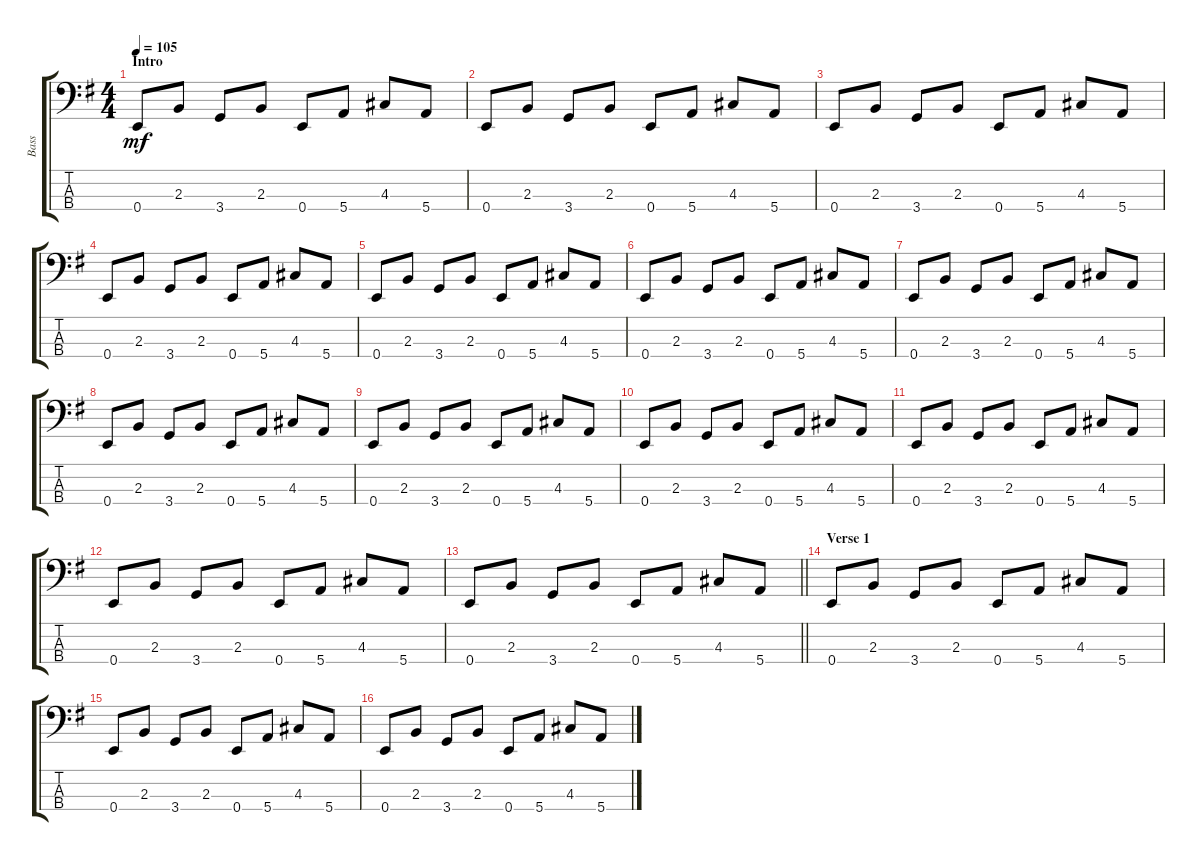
\track ("Bass" "Bass") {instrument electricbassfinger}
\staff {score tabs}
\tuning (G2 D2 A1 E1) {hide}
\ts (4 4)
\section ("" "Intro")
\tempo 105
\clef f4
\ks eminor
0.4.8{dy mf instrument electricbassfinger} 2.3.8 3.4.8 2.3.8 0.4.8 5.4.8 4.3.8 5.4.8 |
0.4.8 2.3.8 3.4.8 2.3.8 0.4.8 5.4.8 4.3.8 5.4.8 |
0.4.8 2.3.8 3.4.8 2.3.8 0.4.8 5.4.8 4.3.8 5.4.8 |
0.4.8 2.3.8 3.4.8 2.3.8 0.4.8 5.4.8 4.3.8 5.4.8 |
0.4.8 2.3.8 3.4.8 2.3.8 0.4.8 5.4.8 4.3.8 5.4.8 |
0.4.8 2.3.8 3.4.8 2.3.8 0.4.8 5.4.8 4.3.8 5.4.8 |
0.4.8 2.3.8 3.4.8 2.3.8 0.4.8 5.4.8 4.3.8 5.4.8 |
0.4.8 2.3.8 3.4.8 2.3.8 0.4.8 5.4.8 4.3.8 5.4.8 |
0.4.8 2.3.8 3.4.8 2.3.8 0.4.8 5.4.8 4.3.8 5.4.8 |
0.4.8 2.3.8 3.4.8 2.3.8 0.4.8 5.4.8 4.3.8 5.4.8 |
0.4.8 2.3.8 3.4.8 2.3.8 0.4.8 5.4.8 4.3.8 5.4.8 |
0.4.8 2.3.8 3.4.8 2.3.8 0.4.8 5.4.8 4.3.8 5.4.8 |
\barLineRight lightlight
0.4.8 2.3.8 3.4.8 2.3.8 0.4.8 5.4.8 4.3.8 5.4.8 |
\section ("" "Verse 1")
0.4.8 2.3.8 3.4.8 2.3.8 0.4.8 5.4.8 4.3.8 5.4.8 |
0.4.8 2.3.8 3.4.8 2.3.8 0.4.8 5.4.8 4.3.8 5.4.8 |
0.4.8 2.3.8 3.4.8 2.3.8 0.4.8 5.4.8 4.3.8 5.4.8
